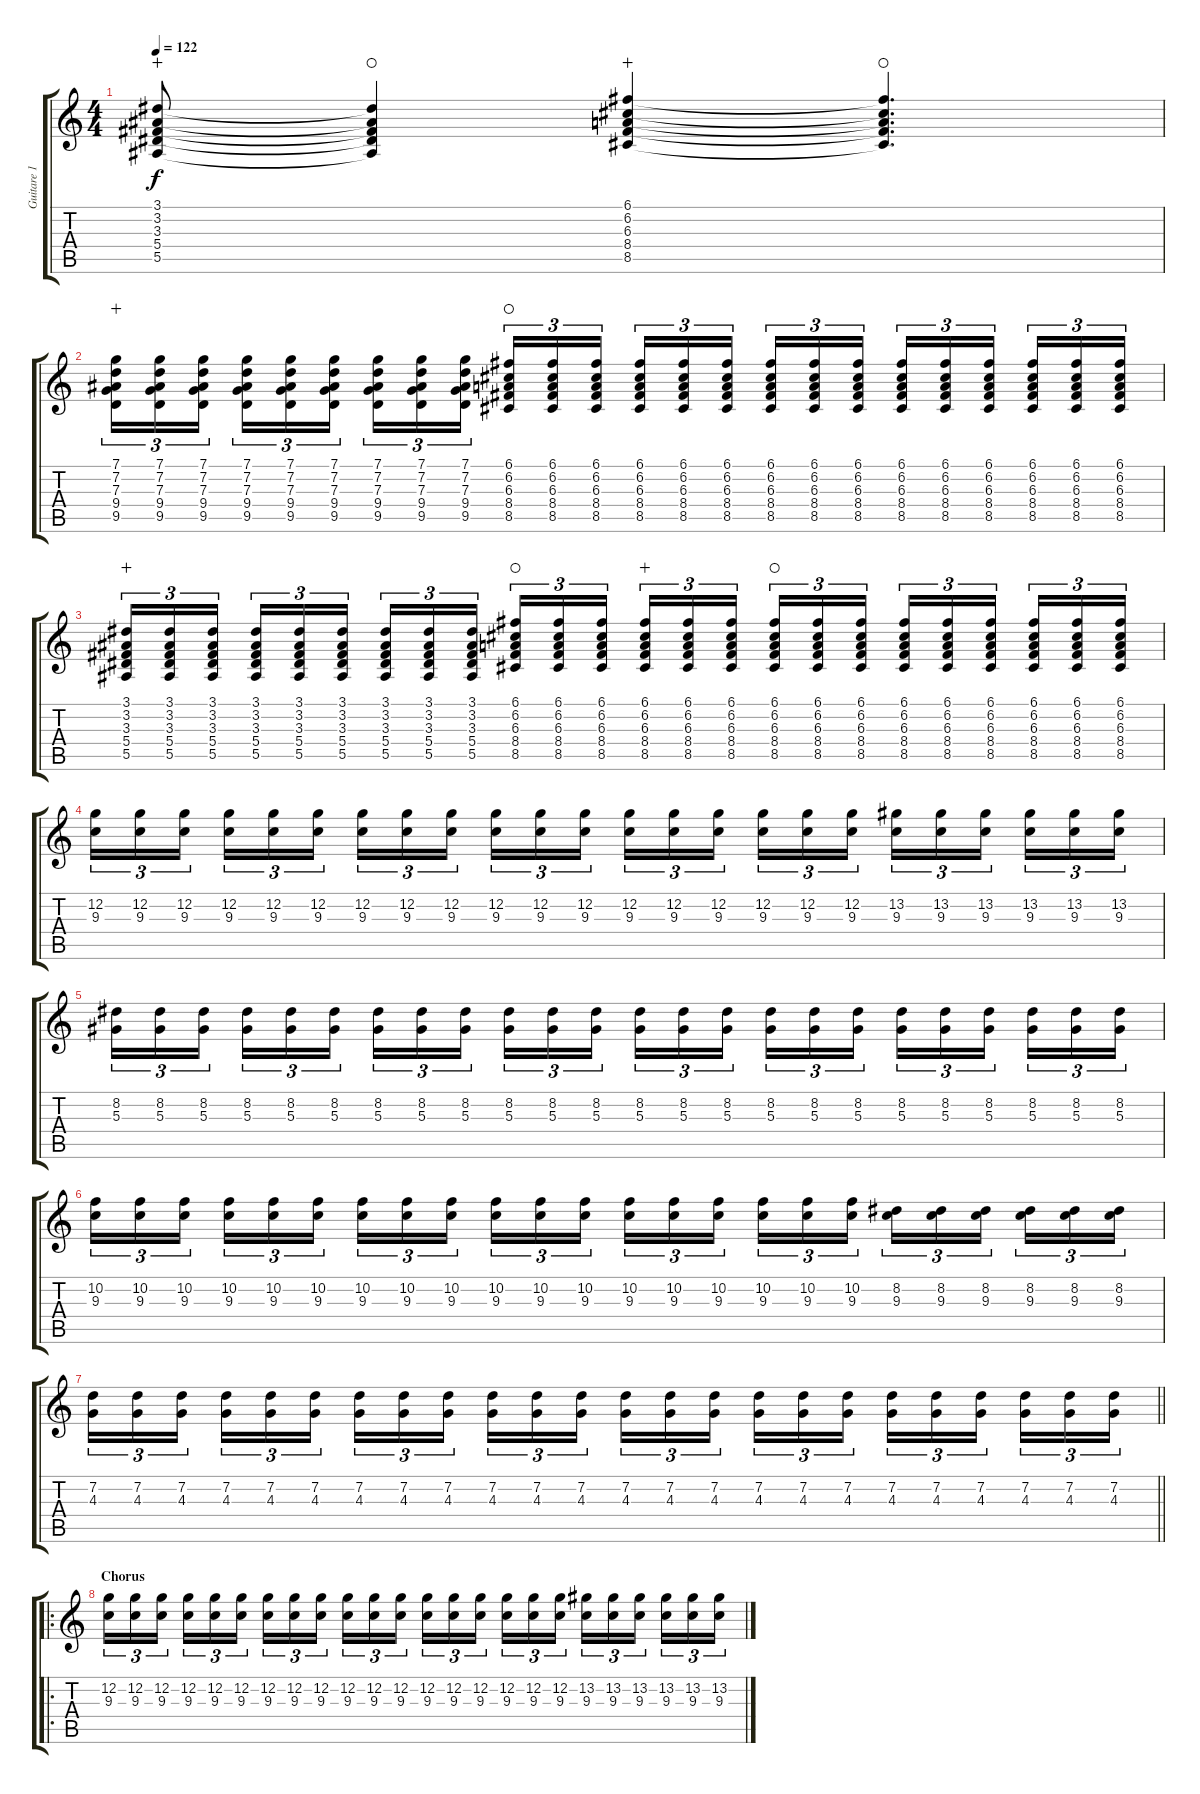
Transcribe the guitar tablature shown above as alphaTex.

\track ("Guitare 1" "Guitare 1") {instrument acousticguitarsteel}
\staff {score tabs}
\tuning (C4 G3 Eb3 Bb2 F2 C2) {hide}
\ts (4 4)
\tempo 122
\clef g2
\ks c
(3.1 3.2 3.3 5.4 5.5).8{dy f wahc} (3.1{t} 3.2{t} 3.3{t} 5.4{t} 5.5{t}).4{waho} (6.1 6.2 6.3 8.4 8.5).4{wahc} (6.1{t} 6.2{t} 6.3{t} 8.4{t} 8.5{t}).4{d waho} |
(7.1 7.2 7.3 9.4 9.5).16{tu (3 2) wahc} (7.1 7.2 7.3 9.4 9.5).16{tu (3 2)} (7.1 7.2 7.3 9.4 9.5).16{tu (3 2) beam splitsecondary} (7.1 7.2 7.3 9.4 9.5).16{tu (3 2)} (7.1 7.2 7.3 9.4 9.5).16{tu (3 2)} (7.1 7.2 7.3 9.4 9.5).16{tu (3 2)} (7.1 7.2 7.3 9.4 9.5).16{tu (3 2)} (7.1 7.2 7.3 9.4 9.5).16{tu (3 2)} (7.1 7.2 7.3 9.4 9.5).16{tu (3 2) beam splitsecondary} (6.1 6.2 6.3 8.4 8.5).16{tu (3 2) waho} (6.1 6.2 6.3 8.4 8.5).16{tu (3 2)} (6.1 6.2 6.3 8.4 8.5).16{tu (3 2)} (6.1 6.2 6.3 8.4 8.5).16{tu (3 2)} (6.1 6.2 6.3 8.4 8.5).16{tu (3 2)} (6.1 6.2 6.3 8.4 8.5).16{tu (3 2) beam splitsecondary} (6.1 6.2 6.3 8.4 8.5).16{tu (3 2)} (6.1 6.2 6.3 8.4 8.5).16{tu (3 2)} (6.1 6.2 6.3 8.4 8.5).16{tu (3 2)} (6.1 6.2 6.3 8.4 8.5).16{tu (3 2)} (6.1 6.2 6.3 8.4 8.5).16{tu (3 2)} (6.1 6.2 6.3 8.4 8.5).16{tu (3 2) beam splitsecondary} (6.1 6.2 6.3 8.4 8.5).16{tu (3 2)} (6.1 6.2 6.3 8.4 8.5).16{tu (3 2)} (6.1 6.2 6.3 8.4 8.5).16{tu (3 2)} |
(3.1 3.2 3.3 5.4 5.5).16{tu (3 2) wahc} (3.1 3.2 3.3 5.4 5.5).16{tu (3 2)} (3.1 3.2 3.3 5.4 5.5).16{tu (3 2) beam splitsecondary} (3.1 3.2 3.3 5.4 5.5).16{tu (3 2)} (3.1 3.2 3.3 5.4 5.5).16{tu (3 2)} (3.1 3.2 3.3 5.4 5.5).16{tu (3 2)} (3.1 3.2 3.3 5.4 5.5).16{tu (3 2)} (3.1 3.2 3.3 5.4 5.5).16{tu (3 2)} (3.1 3.2 3.3 5.4 5.5).16{tu (3 2) beam splitsecondary} (6.1 6.2 6.3 8.4 8.5).16{tu (3 2) waho} (6.1 6.2 6.3 8.4 8.5).16{tu (3 2)} (6.1 6.2 6.3 8.4 8.5).16{tu (3 2)} (6.1 6.2 6.3 8.4 8.5).16{tu (3 2) wahc} (6.1 6.2 6.3 8.4 8.5).16{tu (3 2)} (6.1 6.2 6.3 8.4 8.5).16{tu (3 2) beam splitsecondary} (6.1 6.2 6.3 8.4 8.5).16{tu (3 2) waho} (6.1 6.2 6.3 8.4 8.5).16{tu (3 2)} (6.1 6.2 6.3 8.4 8.5).16{tu (3 2)} (6.1 6.2 6.3 8.4 8.5).16{tu (3 2)} (6.1 6.2 6.3 8.4 8.5).16{tu (3 2)} (6.1 6.2 6.3 8.4 8.5).16{tu (3 2) beam splitsecondary} (6.1 6.2 6.3 8.4 8.5).16{tu (3 2)} (6.1 6.2 6.3 8.4 8.5).16{tu (3 2)} (6.1 6.2 6.3 8.4 8.5).16{tu (3 2)} |
(12.2 9.3).16{tu (3 2)} (12.2 9.3).16{tu (3 2)} (12.2 9.3).16{tu (3 2) beam splitsecondary} (12.2 9.3).16{tu (3 2)} (12.2 9.3).16{tu (3 2)} (12.2 9.3).16{tu (3 2)} (12.2 9.3).16{tu (3 2)} (12.2 9.3).16{tu (3 2)} (12.2 9.3).16{tu (3 2) beam splitsecondary} (12.2 9.3).16{tu (3 2)} (12.2 9.3).16{tu (3 2)} (12.2 9.3).16{tu (3 2)} (12.2 9.3).16{tu (3 2)} (12.2 9.3).16{tu (3 2)} (12.2 9.3).16{tu (3 2) beam splitsecondary} (12.2 9.3).16{tu (3 2)} (12.2 9.3).16{tu (3 2)} (12.2 9.3).16{tu (3 2)} (13.2 9.3).16{tu (3 2)} (13.2 9.3).16{tu (3 2)} (13.2 9.3).16{tu (3 2) beam splitsecondary} (13.2 9.3).16{tu (3 2)} (13.2 9.3).16{tu (3 2)} (13.2 9.3).16{tu (3 2)} |
(8.2 5.3).16{tu (3 2)} (8.2 5.3).16{tu (3 2)} (8.2 5.3).16{tu (3 2) beam splitsecondary} (8.2 5.3).16{tu (3 2)} (8.2 5.3).16{tu (3 2)} (8.2 5.3).16{tu (3 2)} (8.2 5.3).16{tu (3 2)} (8.2 5.3).16{tu (3 2)} (8.2 5.3).16{tu (3 2) beam splitsecondary} (8.2 5.3).16{tu (3 2)} (8.2 5.3).16{tu (3 2)} (8.2 5.3).16{tu (3 2)} (8.2 5.3).16{tu (3 2)} (8.2 5.3).16{tu (3 2)} (8.2 5.3).16{tu (3 2) beam splitsecondary} (8.2 5.3).16{tu (3 2)} (8.2 5.3).16{tu (3 2)} (8.2 5.3).16{tu (3 2)} (8.2 5.3).16{tu (3 2)} (8.2 5.3).16{tu (3 2)} (8.2 5.3).16{tu (3 2) beam splitsecondary} (8.2 5.3).16{tu (3 2)} (8.2 5.3).16{tu (3 2)} (8.2 5.3).16{tu (3 2)} |
(10.2 9.3).16{tu (3 2)} (10.2 9.3).16{tu (3 2)} (10.2 9.3).16{tu (3 2) beam splitsecondary} (10.2 9.3).16{tu (3 2)} (10.2 9.3).16{tu (3 2)} (10.2 9.3).16{tu (3 2)} (10.2 9.3).16{tu (3 2)} (10.2 9.3).16{tu (3 2)} (10.2 9.3).16{tu (3 2) beam splitsecondary} (10.2 9.3).16{tu (3 2)} (10.2 9.3).16{tu (3 2)} (10.2 9.3).16{tu (3 2)} (10.2 9.3).16{tu (3 2)} (10.2 9.3).16{tu (3 2)} (10.2 9.3).16{tu (3 2) beam splitsecondary} (10.2 9.3).16{tu (3 2)} (10.2 9.3).16{tu (3 2)} (10.2 9.3).16{tu (3 2)} (8.2 9.3).16{tu (3 2)} (8.2 9.3).16{tu (3 2)} (8.2 9.3).16{tu (3 2) beam splitsecondary} (8.2 9.3).16{tu (3 2)} (8.2 9.3).16{tu (3 2)} (8.2 9.3).16{tu (3 2)} |
\barLineRight lightlight
(7.2 4.3).16{tu (3 2)} (7.2 4.3).16{tu (3 2)} (7.2 4.3).16{tu (3 2) beam splitsecondary} (7.2 4.3).16{tu (3 2)} (7.2 4.3).16{tu (3 2)} (7.2 4.3).16{tu (3 2)} (7.2 4.3).16{tu (3 2)} (7.2 4.3).16{tu (3 2)} (7.2 4.3).16{tu (3 2) beam splitsecondary} (7.2 4.3).16{tu (3 2)} (7.2 4.3).16{tu (3 2)} (7.2 4.3).16{tu (3 2)} (7.2 4.3).16{tu (3 2)} (7.2 4.3).16{tu (3 2)} (7.2 4.3).16{tu (3 2) beam splitsecondary} (7.2 4.3).16{tu (3 2)} (7.2 4.3).16{tu (3 2)} (7.2 4.3).16{tu (3 2)} (7.2 4.3).16{tu (3 2)} (7.2 4.3).16{tu (3 2)} (7.2 4.3).16{tu (3 2) beam splitsecondary} (7.2 4.3).16{tu (3 2)} (7.2 4.3).16{tu (3 2)} (7.2 4.3).16{tu (3 2)} |
\ro
\section ("" "Chorus")
(12.2 9.3).16{tu (3 2)} (12.2 9.3).16{tu (3 2)} (12.2 9.3).16{tu (3 2) beam splitsecondary} (12.2 9.3).16{tu (3 2)} (12.2 9.3).16{tu (3 2)} (12.2 9.3).16{tu (3 2)} (12.2 9.3).16{tu (3 2)} (12.2 9.3).16{tu (3 2)} (12.2 9.3).16{tu (3 2) beam splitsecondary} (12.2 9.3).16{tu (3 2)} (12.2 9.3).16{tu (3 2)} (12.2 9.3).16{tu (3 2)} (12.2 9.3).16{tu (3 2)} (12.2 9.3).16{tu (3 2)} (12.2 9.3).16{tu (3 2) beam splitsecondary} (12.2 9.3).16{tu (3 2)} (12.2 9.3).16{tu (3 2)} (12.2 9.3).16{tu (3 2)} (13.2 9.3).16{tu (3 2)} (13.2 9.3).16{tu (3 2)} (13.2 9.3).16{tu (3 2) beam splitsecondary} (13.2 9.3).16{tu (3 2)} (13.2 9.3).16{tu (3 2)} (13.2 9.3).16{tu (3 2)}
